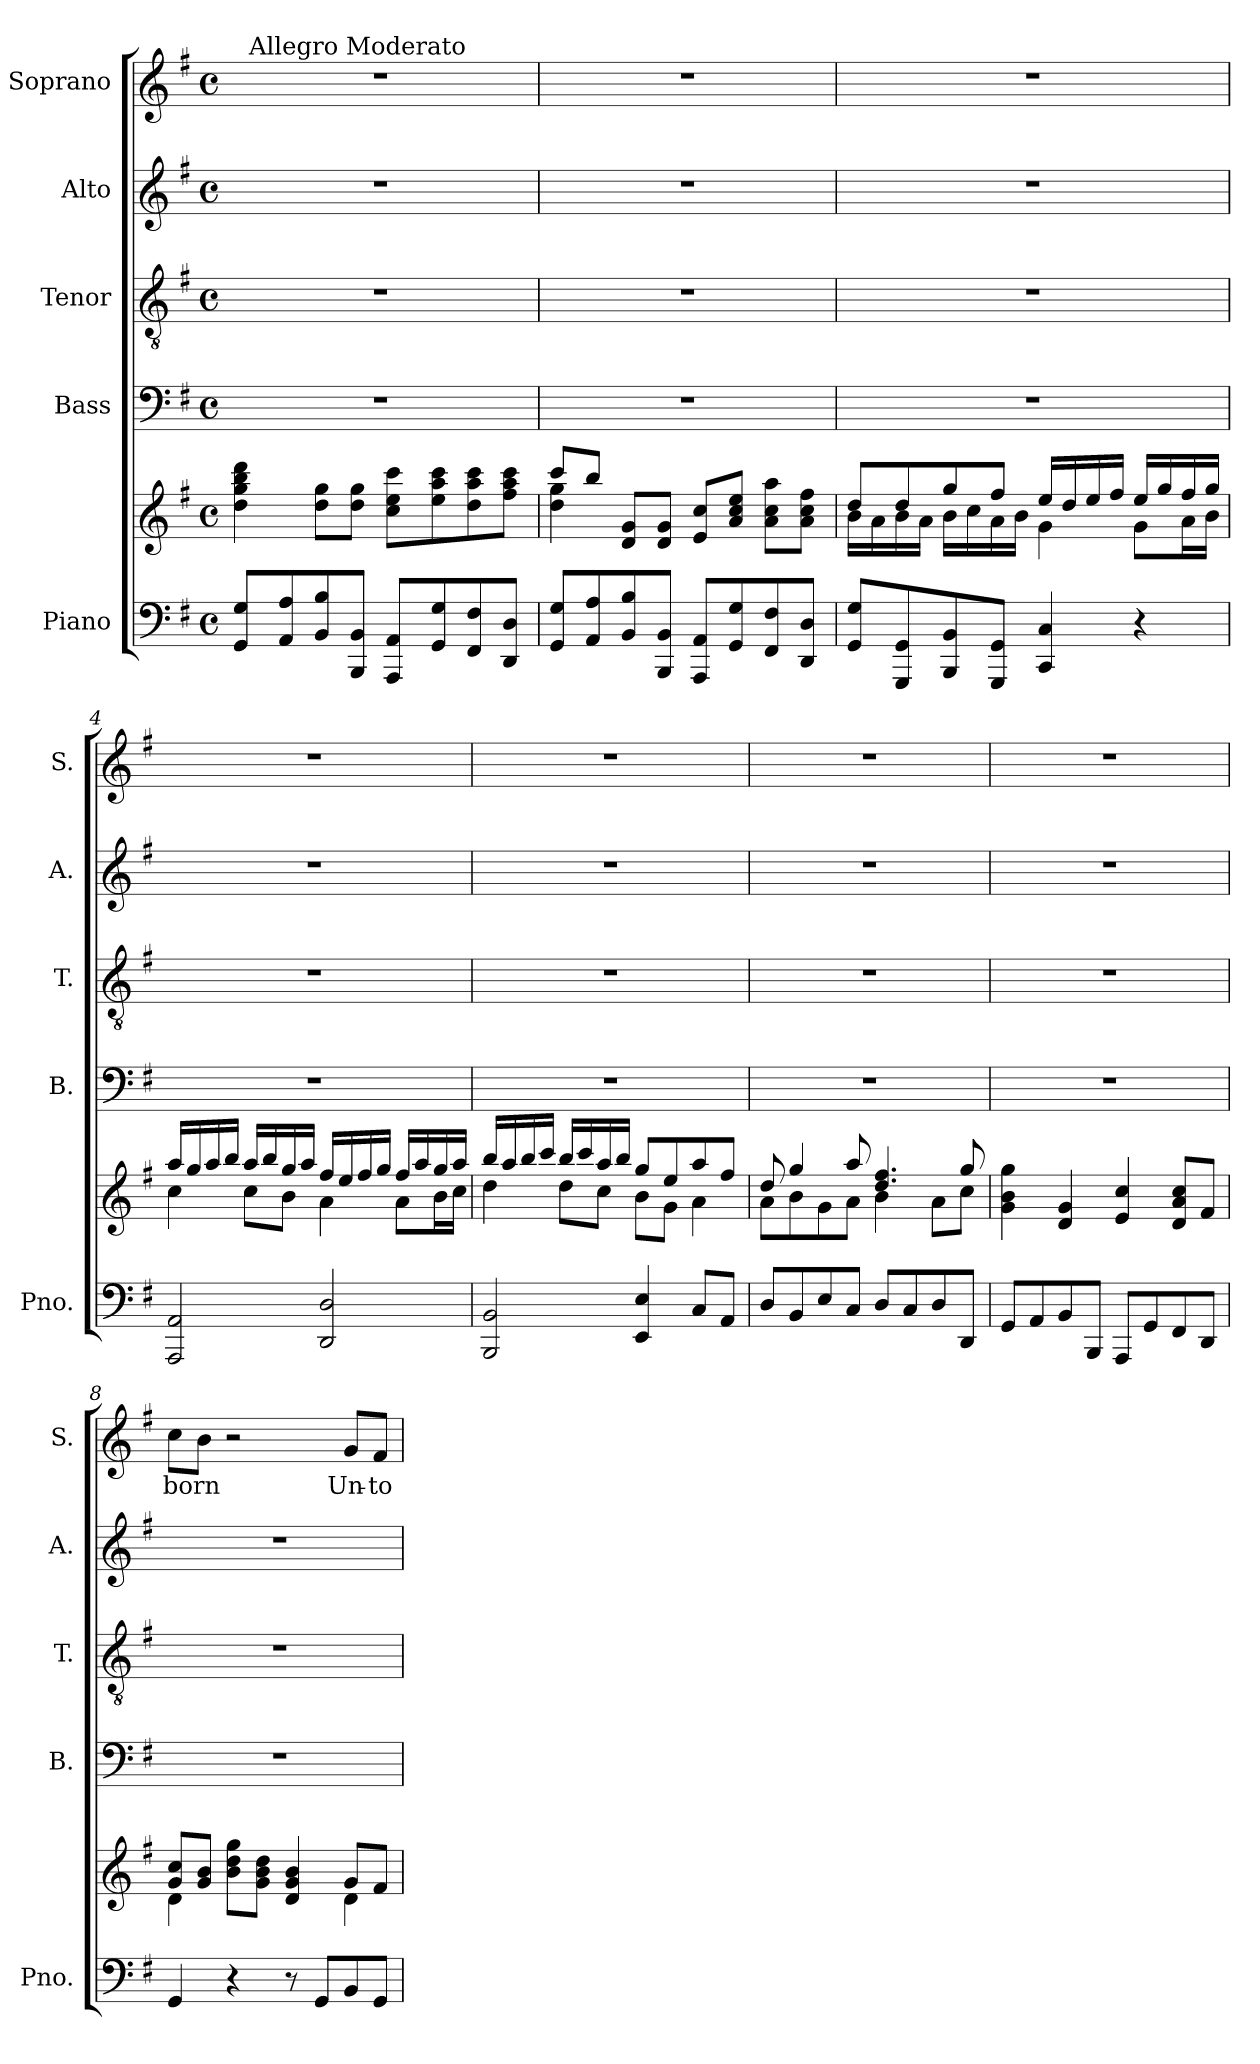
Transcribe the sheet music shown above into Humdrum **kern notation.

**kern	**kern	**kern	**kern	**kern	**kern	**text
*part5	*part5	*part4	*part3	*part2	*part1	*part1
*staff6	*staff5	*staff4	*staff3	*staff2	*staff1	*staff1
*I"Piano	*	*I"Bass	*I"Tenor	*I"Alto	*I"Soprano	*
*I'Pno.	*	*I'B.	*I'T.	*I'A.	*I'S.	*
*clefF4	*clefG2	*clefF4	*clefGv2	*clefG2	*clefG2	*
*k[f#]	*k[f#]	*k[f#]	*k[f#]	*k[f#]	*k[f#]	*
*G:	*G:	*G:	*G:	*G:	*G:	*
*M4/4	*M4/4	*M4/4	*M4/4	*M4/4	*M4/4	*
*met(c)	*met(c)	*met(c)	*met(c)	*met(c)	*met(c)	*
=1	=1	=1	=1	=1	=1	=1
*	*	*	*	*	*^	*
8GG/ 8G/L	4dd\ 4gg\ 4bb\ 4ddd\	1r	1r	1r	1r	32ryy	.
!	!	!	!	!	!	!LO:TX:a:t=Allegro Moderato	!
.	.	.	.	.	.	2ryy	.
8AA/ 8A/	.	.	.	.	.	.	.
8BB/ 8B/	8dd\ 8gg\L	.	.	.	.	.	.
8BBB/ 8BB/J	8dd\ 8gg\J	.	.	.	.	.	.
8AAA/ 8AA/L	8cc\ 8ee\ 8ccc\L	.	.	.	.	.	.
.	.	.	.	.	.	4...ryy	.
8GG/ 8G/	8ee\ 8aa\ 8ccc\	.	.	.	.	.	.
8FF#/ 8F#/	8dd\ 8aa\ 8ccc\	.	.	.	.	.	.
8DD/ 8D/J	8ff#\ 8aa\ 8ccc\J	.	.	.	.	.	.
*	*	*	*	*	*v	*v	*
=2	=2	=2	=2	=2	=2	=2
*	*^	*	*	*	*	*
8GG/ 8G/L	4dd\ 4gg\	8ccc/L	1r	1r	1r	1r	.
8AA/ 8A/	.	8bb/J	.	.	.	.	.
8BB/ 8B/	8d/ 8g/L	2.ryy	.	.	.	.	.
8BBB/ 8BB/J	8d/ 8g/J	.	.	.	.	.	.
8AAA/ 8AA/L	8e/ 8cc/L	.	.	.	.	.	.
8GG/ 8G/	8a/ 8cc/ 8ee/J	.	.	.	.	.	.
8FF#/ 8F#/	8a\ 8cc\ 8aa\L	.	.	.	.	.	.
8DD/ 8D/J	8a\ 8cc\ 8ff#\J	.	.	.	.	.	.
=3	=3	=3	=3	=3	=3	=3	=3
8GG/ 8G/L	8dd/L	16b\LL	1r	1r	1r	1r	.
.	.	16a\	.	.	.	.	.
8GGG/ 8GG/	8dd/	16b\	.	.	.	.	.
.	.	16a\JJ	.	.	.	.	.
8BBB/ 8BB/	8gg/	16b\LL	.	.	.	.	.
.	.	16cc\	.	.	.	.	.
8GGG/ 8GG/J	8ff#/J	16a\	.	.	.	.	.
.	.	16b\JJ	.	.	.	.	.
4CC/ 4C/	16ee/LL	4g\	.	.	.	.	.
.	16dd/	.	.	.	.	.	.
.	16ee/	.	.	.	.	.	.
.	16ff#/JJ	.	.	.	.	.	.
4r	16ee/LL	8g\L	.	.	.	.	.
.	16gg/	.	.	.	.	.	.
.	16ff#/	16a\L	.	.	.	.	.
.	16gg/JJ	16b\JJ	.	.	.	.	.
!!LO:LB:g=z
=4	=4	=4	=4	=4	=4	=4	=4
2AAA/ 2AA/	16aa/LL	4cc\	1r	1r	1r	1r	.
.	16gg/	.	.	.	.	.	.
.	16aa/	.	.	.	.	.	.
.	16bb/JJ	.	.	.	.	.	.
.	16aa/LL	8cc\L	.	.	.	.	.
.	16bb/	.	.	.	.	.	.
.	16gg/	8b\J	.	.	.	.	.
.	16aa/JJ	.	.	.	.	.	.
2DD/ 2D/	16ff#/LL	4a\	.	.	.	.	.
.	16ee/	.	.	.	.	.	.
.	16ff#/	.	.	.	.	.	.
.	16gg/JJ	.	.	.	.	.	.
.	16ff#/LL	8a\L	.	.	.	.	.
.	16aa/	.	.	.	.	.	.
.	16gg/	16b\L	.	.	.	.	.
.	16aa/JJ	16cc\JJ	.	.	.	.	.
=5	=5	=5	=5	=5	=5	=5	=5
2BBB/ 2BB/	16bb/LL	4dd\	1r	1r	1r	1r	.
.	16aa/	.	.	.	.	.	.
.	16bb/	.	.	.	.	.	.
.	16ccc/JJ	.	.	.	.	.	.
.	16bb/LL	8dd\L	.	.	.	.	.
.	16ccc/	.	.	.	.	.	.
.	16aa/	8cc\J	.	.	.	.	.
.	16bb/JJ	.	.	.	.	.	.
4EE/ 4E/	8gg/L	8b\L	.	.	.	.	.
.	8ee/	8g\J	.	.	.	.	.
8C/L	8aa/	4a\	.	.	.	.	.
8AA/J	8ff#/J	.	.	.	.	.	.
=6	=6	=6	=6	=6	=6	=6	=6
8D/L	8dd/	8a\L	1r	1r	1r	1r	.
8BB/	4gg/	8b\	.	.	.	.	.
8E/	.	8g\	.	.	.	.	.
8C/J	8aa/	8a\J	.	.	.	.	.
8D/L	4.dd/ 4.ff#/	4b\	.	.	.	.	.
8C/	.	.	.	.	.	.	.
8D/	.	8a\L	.	.	.	.	.
8DD/J	8gg/	8cc\J	.	.	.	.	.
*	*v	*v	*	*	*	*	*
!!LO:LB:g=z
=7	=7	=7	=7	=7	=7	=7
8GG/L	4g\ 4b\ 4gg\	1r	1r	1r	1r	.
8AA/	.	.	.	.	.	.
8BB/	4d/ 4g/	.	.	.	.	.
8BBB/J	.	.	.	.	.	.
8AAA/L	4e/ 4cc/	.	.	.	.	.
8GG/	.	.	.	.	.	.
8FF#/	8d/ 8a/ 8cc/L	.	.	.	.	.
8DD/J	8f#/J	.	.	.	.	.
=8	=8	=8	=8	=8	=8	=8
*	*^	*	*	*	*	*
4GG/	8g/ 8cc/L	4d\	1r	1r	1r	8cc\L	born
.	8g/ 8b/J	.	.	.	.	8b\J	.
4r	8b\ 8dd\ 8gg\L	2ryy	.	.	.	2r	.
.	8g\ 8b\ 8dd\J	.	.	.	.	.	.
8r	4d/ 4g/ 4b/	.	.	.	.	.	.
8GG/L	.	.	.	.	.	.	.
8BB/	8g/L	4d\	.	.	.	8g/L	Un-
8GG/J	8f#/J	.	.	.	.	8f#/J	-to
*	*v	*v	*	*	*	*	*
=	=	=	=	=	=	=
*-	*-	*-	*-	*-	*-	*-
